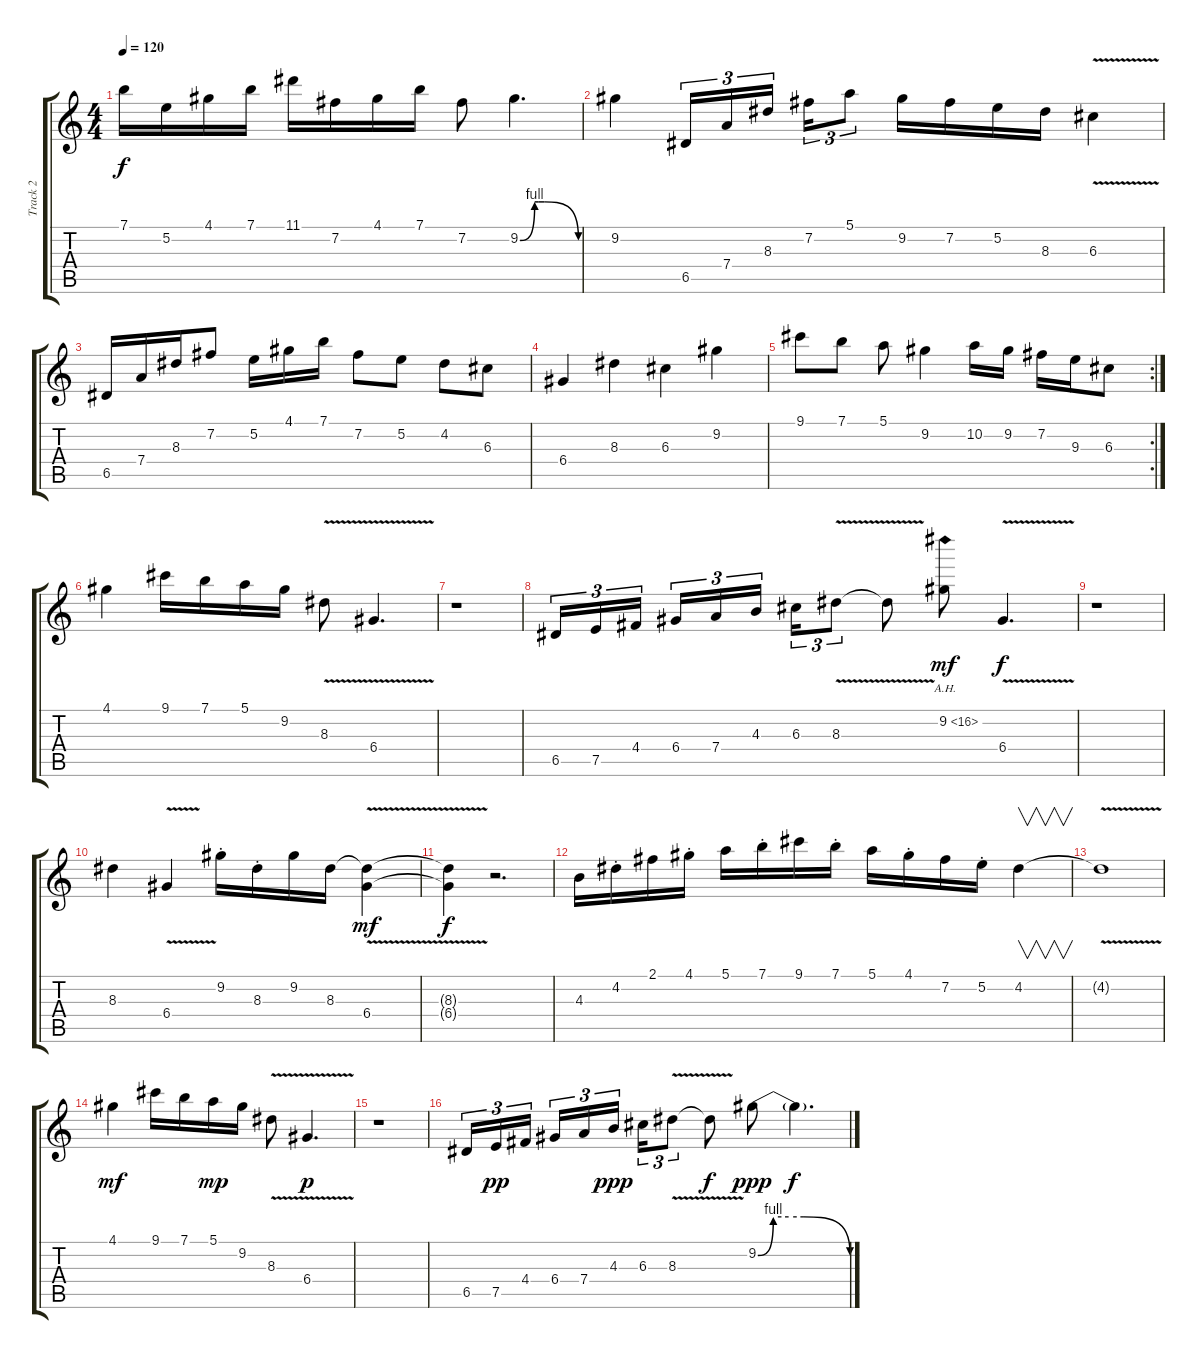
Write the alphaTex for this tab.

\track ("Track 2" "Track 2") {instrument overdrivenguitar}
\staff {score tabs}
\tuning (E4 B3 G3 D3 A2 E2) {hide}
\ts (4 4)
\tempo 120
\clef g2
\ks c
7.1.16{dy f} 5.2.16 4.1.16 7.1.16 11.1.16 7.2.16 4.1.16 7.1.16 7.2.8 9.2{be (custom 0 0 15 4 19 4 25 4 60 0)}.4{d} |
9.2.4 6.5.16{tu (3 2)} 7.4.16{tu (3 2)} 8.3.16{tu (3 2) beam splitsecondary} 7.2.16{tu (3 2)} 5.1.8{tu (3 2)} 9.2.16 7.2.16 5.2.16 8.3.16 6.3{v}.4 |
6.5.16 7.4.16 8.3.16 7.2.8 5.2.16 4.1.16 7.1.16 7.2.8 5.2.8 4.2.8 6.3.8 |
6.4.4 8.3.4 6.3.4 9.2.4 |
\rc 2
9.1.8 7.1.8 5.1.8 9.2.4 10.2.16 9.2.16 7.2.16 9.3.16 6.3.8 |
4.1.4 9.1.16 7.1.16 5.1.16 9.2.16 8.3{v}.8 6.4{v}.4{d} |
r.1 |
6.5.16{tu (3 2)} 7.5.16{tu (3 2)} 4.4.16{tu (3 2) beam splitsecondary} 6.4.16{tu (3 2)} 7.4.16{tu (3 2)} 4.3.16{tu (3 2)} 6.3.16{tu (3 2)} 8.3{v}.8{tu (3 2)} 8.3{t}.8 9.2{ah 7}.8{dy mf} 6.4{v}.4{d dy f} |
r.1 |
8.3.4 6.4{v}.4 9.2{st}.16 8.3{st}.16 9.2.16 8.3.16 (8.3{t} 6.4{v}).4{dy mf} |
(8.3{t} 6.4{t}).4{dy f} r.2{d} |
4.3.16 4.2{st}.16 2.1.16 4.1{st}.16 5.1.16 7.1{st}.16 9.1.16 7.1{st}.16 5.1.16 4.1{st}.16 7.2.16 5.2{st}.16 4.2.4{v} |
4.2{v t}.1 |
4.1.4{dy mf} 9.1.16 7.1.16 5.1.16{dy mp} 9.2.16 8.3{v}.8 6.4{v}.4{d dy p} |
r.1 |
6.5.16{tu (3 2)} 7.5.16{tu (3 2) dy pp} 4.4.16{tu (3 2) beam splitsecondary} 6.4.16{tu (3 2)} 7.4.16{tu (3 2)} 4.3.16{tu (3 2) dy ppp} 6.3.16{tu (3 2)} 8.3{v}.8{tu (3 2)} 8.3{t}.8{dy f} 9.2{be (custom 0 0 10 4 20 4 30 4 60 0)}.8{dy ppp} 9.2{t}.4{d dy f}
